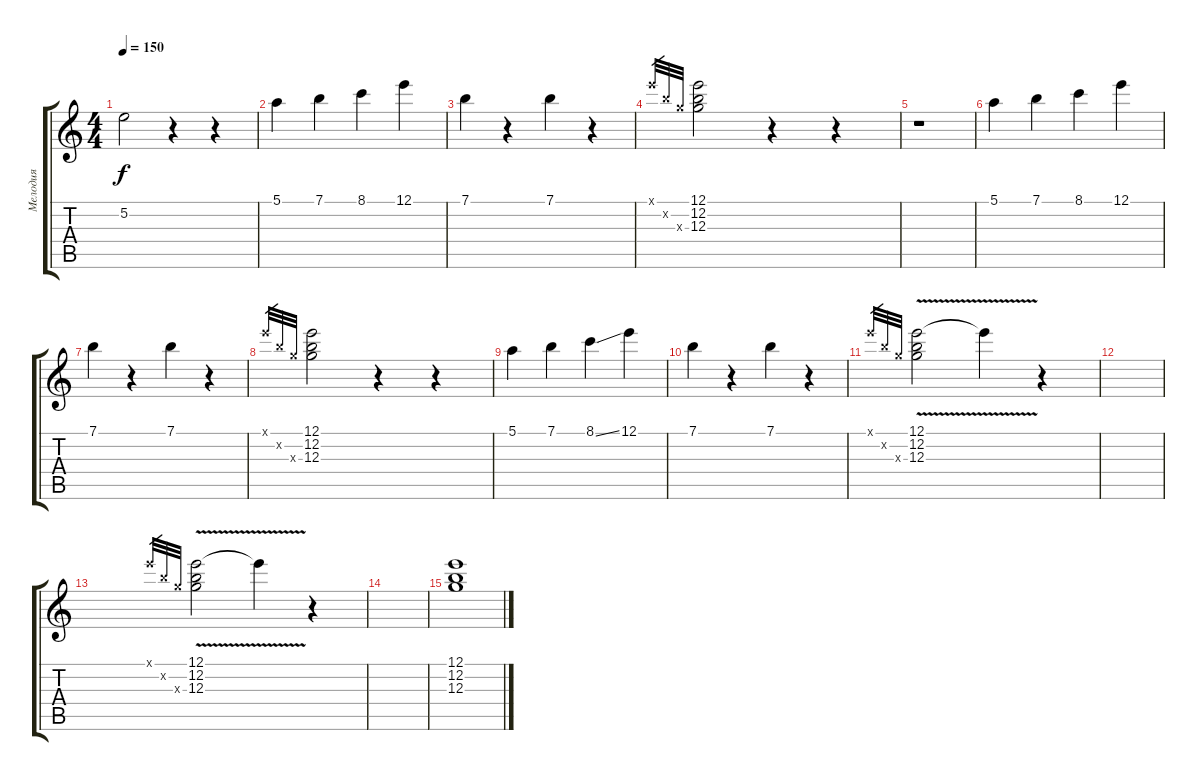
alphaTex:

\track ("Мелодия" "Мелодия") {instrument acousticguitarsteel}
\staff {score tabs}
\tuning (E4 B3 G3 D3 A2 E2) {hide}
\ts (4 4)
\tempo 150
\clef g2
\ks c
5.2.2{dy f} r.4 r.4 |
5.1.4 7.1.4 8.1.4 12.1.4 |
7.1.4 r.4 7.1.4 r.4 |
12.1{x}.32{gr} 12.2{x}.32{gr} 12.3{x}.32{gr} (12.1 12.2 12.3).2{balance 16 instrument acousticguitarsteel} r.4 r.4 |
r.1 |
5.1.4{balance 8 instrument acousticguitarsteel} 7.1.4 8.1.4 12.1.4 |
7.1.4 r.4 7.1.4 r.4 |
12.1{x}.32{gr} 12.2{x}.32{gr} 12.3{x}.32{gr} (12.1 12.2 12.3).2{balance 16 instrument acousticguitarsteel} r.4 r.4 |
5.1.4{balance 8 instrument acousticguitarsteel} 7.1.4 8.1{ss}.4 12.1.4 |
7.1.4 r.4 7.1.4 r.4 |
12.1{x}.32{gr} 12.2{x}.32{gr} 12.3{x}.32{gr} (12.1{v} 12.2 12.3).2{balance 16 instrument acousticguitarsteel} 12.1{t}.4 r.4 |
|
12.1{x}.32{gr} 12.2{x}.32{gr} 12.3{x}.32{gr} (12.1{v} 12.2 12.3).2{balance 16 instrument acousticguitarsteel} 12.1{t}.4 r.4 |
|
(12.1 12.2 12.3).1
